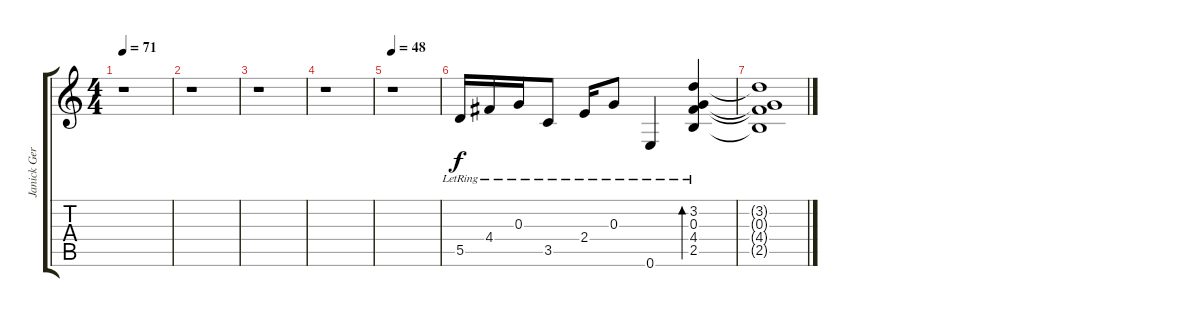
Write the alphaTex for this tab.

\track ("Janick Gers (clean)" "Janick Ger") {instrument electricguitarclean}
\staff {score tabs}
\tuning (E4 B3 G3 D3 A2 E2) {hide}
\ts (4 4)
\tempo 71
\clef g2
\ks c
r.1{dy f} |
r.1 |
r.1 |
r.1 |
\tempo 48
r.1 |
5.5{lr}.16 4.4{lr}.16 0.3{lr}.16 3.5{lr}.8 2.4{lr}.16 0.3{lr}.8 0.6{lr}.4 (3.2{lr} 0.3{lr} 4.4{lr} 2.5{lr}).4{bd 240} |
(3.2{t} 0.3{t} 4.4{t} 2.5{t}).1
